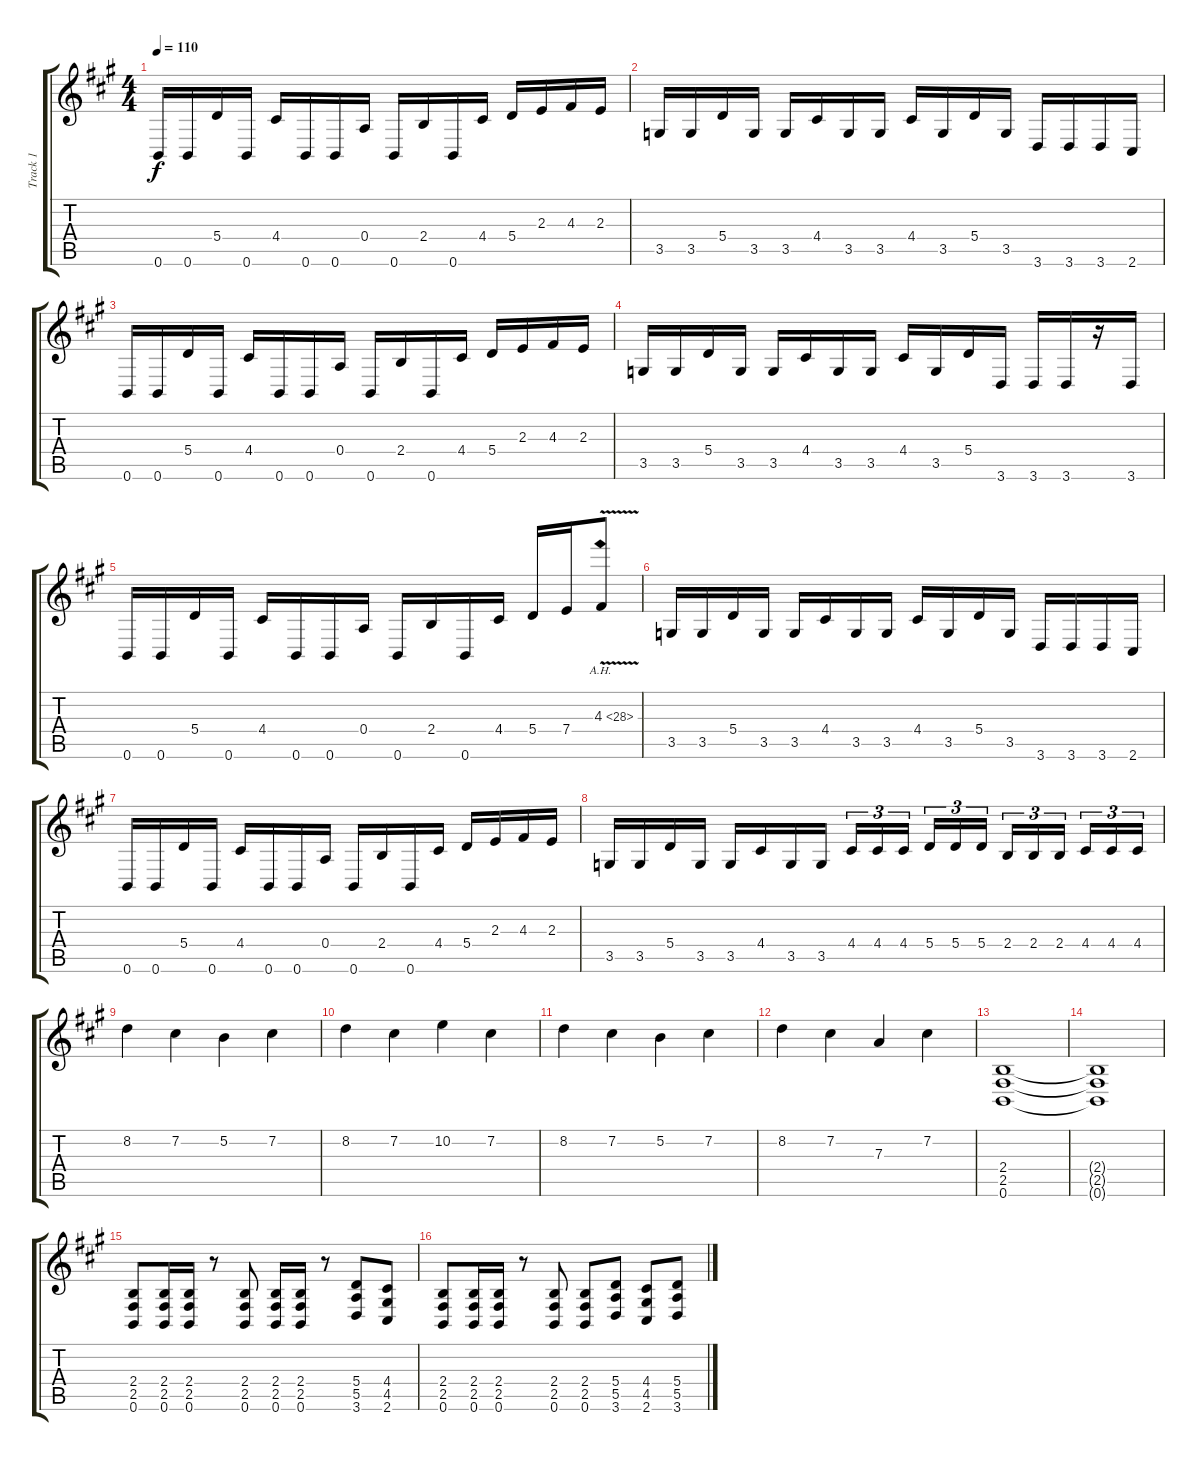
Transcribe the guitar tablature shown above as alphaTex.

\track ("Track 1" "Track 1") {instrument distortionguitar}
\staff {score tabs}
\tuning (B3 Gb3 D3 A2 E2 B1) {hide}
\ts (4 4)
\tempo 110
\clef g2
\ks a
0.6.16{dy f} 0.6.16 5.4.16 0.6.16 4.4.16 0.6.16 0.6.16 0.4.16 0.6.16 2.4.16 0.6.16 4.4.16 5.4.16 2.3.16 4.3.16 2.3.16 |
3.5.16 3.5.16 5.4.16 3.5.16 3.5.16 4.4.16 3.5.16 3.5.16 4.4.16 3.5.16 5.4.16 3.5.16 3.6.16 3.6.16 3.6.16 2.6.16 |
0.6.16 0.6.16 5.4.16 0.6.16 4.4.16 0.6.16 0.6.16 0.4.16 0.6.16 2.4.16 0.6.16 4.4.16 5.4.16 2.3.16 4.3.16 2.3.16 |
3.5.16 3.5.16 5.4.16 3.5.16 3.5.16 4.4.16 3.5.16 3.5.16 4.4.16 3.5.16 5.4.16 3.6.16 3.6.16 3.6.16 r.16 3.6.16 |
0.6.16 0.6.16 5.4.16 0.6.16 4.4.16 0.6.16 0.6.16 0.4.16 0.6.16 2.4.16 0.6.16 4.4.16 5.4.16 7.4.16 4.3{ah 24 v}.8 |
3.5.16 3.5.16 5.4.16 3.5.16 3.5.16 4.4.16 3.5.16 3.5.16 4.4.16 3.5.16 5.4.16 3.5.16 3.6.16 3.6.16 3.6.16 2.6.16 |
0.6.16 0.6.16 5.4.16 0.6.16 4.4.16 0.6.16 0.6.16 0.4.16 0.6.16 2.4.16 0.6.16 4.4.16 5.4.16 2.3.16 4.3.16 2.3.16 |
3.5.16 3.5.16 5.4.16 3.5.16 3.5.16 4.4.16 3.5.16 3.5.16 4.4.16{tu (3 2)} 4.4.16{tu (3 2)} 4.4.16{tu (3 2) beam splitsecondary} 5.4.16{tu (3 2)} 5.4.16{tu (3 2)} 5.4.16{tu (3 2)} 2.4.16{tu (3 2)} 2.4.16{tu (3 2)} 2.4.16{tu (3 2) beam splitsecondary} 4.4.16{tu (3 2)} 4.4.16{tu (3 2)} 4.4.16{tu (3 2)} |
8.2.4 7.2.4 5.2.4 7.2.4 |
8.2.4 7.2.4 10.2.4 7.2.4 |
8.2.4 7.2.4 5.2.4 7.2.4 |
8.2.4 7.2.4 7.3.4 7.2.4 |
(2.4 2.5 0.6).1 |
(2.4{t} 2.5{t} 0.6{t}).1 |
(2.4 2.5 0.6).8 (2.4 2.5 0.6).16 (2.4 2.5 0.6).16 r.8 (2.4 2.5 0.6).8 (2.4 2.5 0.6).16 (2.4 2.5 0.6).16 r.8 (5.4 5.5 3.6).8 (4.4 4.5 2.6).8 |
(2.4 2.5 0.6).8 (2.4 2.5 0.6).16 (2.4 2.5 0.6).16 r.8 (2.4 2.5 0.6).8 (2.4 2.5 0.6).8 (5.4 5.5 3.6).8 (4.4 4.5 2.6).8 (5.4 5.5 3.6).8
